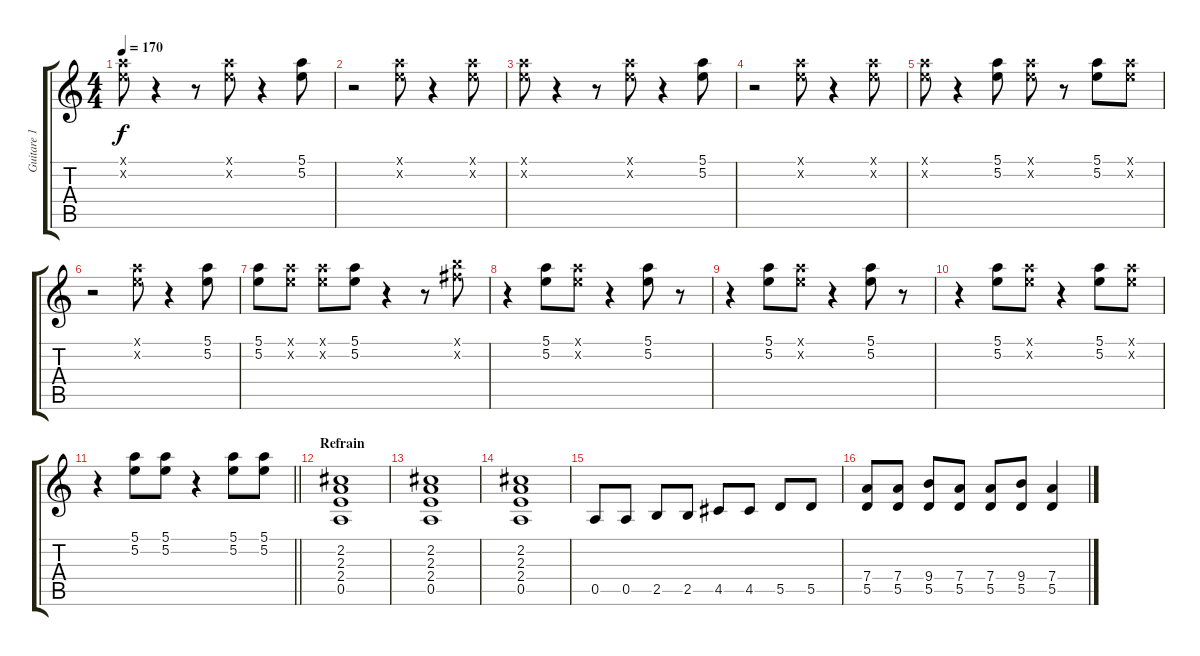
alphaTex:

\track ("Guitare 1" "Guitare 1") {instrument overdrivenguitar}
\staff {score tabs}
\tuning (E4 B3 G3 D3 A2 E2) {hide}
\ts (4 4)
\tempo 170
\clef g2
\ks c
(5.1{x} 5.2{x}).8{dy f} r.4 r.8 (5.1{x} 5.2{x}).8 r.4 (5.1 5.2).8 |
r.2 (5.1{x} 5.2{x}).8 r.4 (5.1{x} 5.2{x}).8 |
(5.1{x} 5.2{x}).8 r.4 r.8 (5.1{x} 5.2{x}).8 r.4 (5.1 5.2).8 |
r.2 (5.1{x} 5.2{x}).8 r.4 (5.1{x} 5.2{x}).8 |
(5.1{x} 5.2{x}).8 r.4 (5.1 5.2).8 (5.1{x} 5.2{x}).8 r.8 (5.1 5.2).8 (5.1{x} 5.2{x}).8 |
r.2 (5.1{x} 5.2{x}).8 r.4 (5.1 5.2).8 |
(5.1 5.2).8 (5.1{x} 5.2{x}).8 (5.1{x} 5.2{x}).8 (5.1 5.2).8 r.4 r.8 (7.1{x} 7.2{x}).8 |
r.4 (5.1 5.2).8 (5.1{x} 5.2{x}).8 r.4 (5.1 5.2).8 r.8 |
r.4 (5.1 5.2).8 (5.1{x} 5.2{x}).8 r.4 (5.1 5.2).8 r.8 |
r.4 (5.1 5.2).8 (5.1{x} 5.2{x}).8 r.4 (5.1 5.2).8 (5.1{x} 5.2{x}).8 |
\barLineRight lightlight
r.4 (5.1 5.2).8 (5.1 5.2).8 r.4 (5.1 5.2).8 (5.1 5.2).8 |
\section ("" "Refrain")
(2.2 2.3 2.4 0.5).1{volume 11} |
(2.2 2.3 2.4 0.5).1 |
(2.2 2.3 2.4 0.5).1 |
0.5.8 0.5.8 2.5.8 2.5.8 4.5.8 4.5.8 5.5.8 5.5.8 |
(7.4 5.5).8 (7.4 5.5).8 (9.4 5.5).8 (7.4 5.5).8 (7.4 5.5).8 (9.4 5.5).8 (7.4 5.5).4
